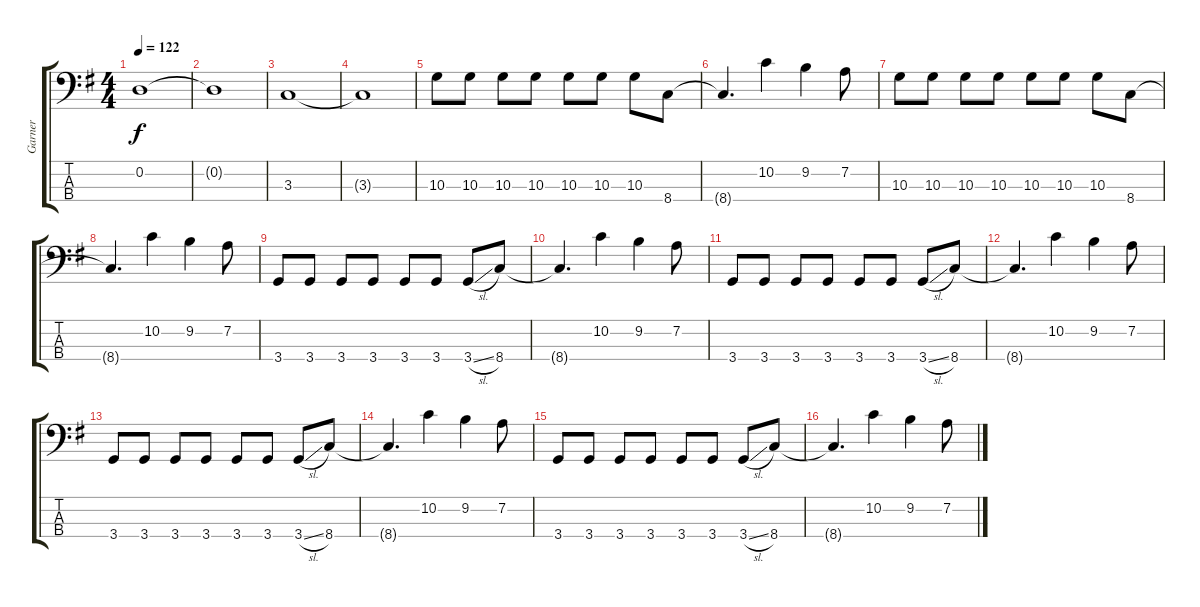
\track ("Garner" "Garner") {instrument electricbassfinger}
\staff {score tabs}
\tuning (G2 D2 A1 E1) {hide}
\ts (4 4)
\tempo 122
\clef f4
\ks g
0.2.1{dy f} |
0.2{t}.1 |
3.3.1 |
3.3{t}.1 |
10.3.8 10.3.8 10.3.8 10.3.8 10.3.8 10.3.8 10.3.8 8.4.8 |
8.4{t}.4{d} 10.2.4 9.2.4 7.2.8 |
10.3.8 10.3.8 10.3.8 10.3.8 10.3.8 10.3.8 10.3.8 8.4.8 |
8.4{t}.4{d} 10.2.4 9.2.4 7.2.8 |
3.4.8 3.4.8 3.4.8 3.4.8 3.4.8 3.4.8 3.4{sl}.8 8.4.8 |
8.4{t}.4{d} 10.2.4 9.2.4 7.2.8 |
3.4.8 3.4.8 3.4.8 3.4.8 3.4.8 3.4.8 3.4{sl}.8 8.4.8 |
8.4{t}.4{d} 10.2.4 9.2.4 7.2.8 |
3.4.8 3.4.8 3.4.8 3.4.8 3.4.8 3.4.8 3.4{sl}.8 8.4.8 |
8.4{t}.4{d} 10.2.4 9.2.4 7.2.8 |
3.4.8 3.4.8 3.4.8 3.4.8 3.4.8 3.4.8 3.4{sl}.8 8.4.8 |
8.4{t}.4{d} 10.2.4 9.2.4 7.2.8
